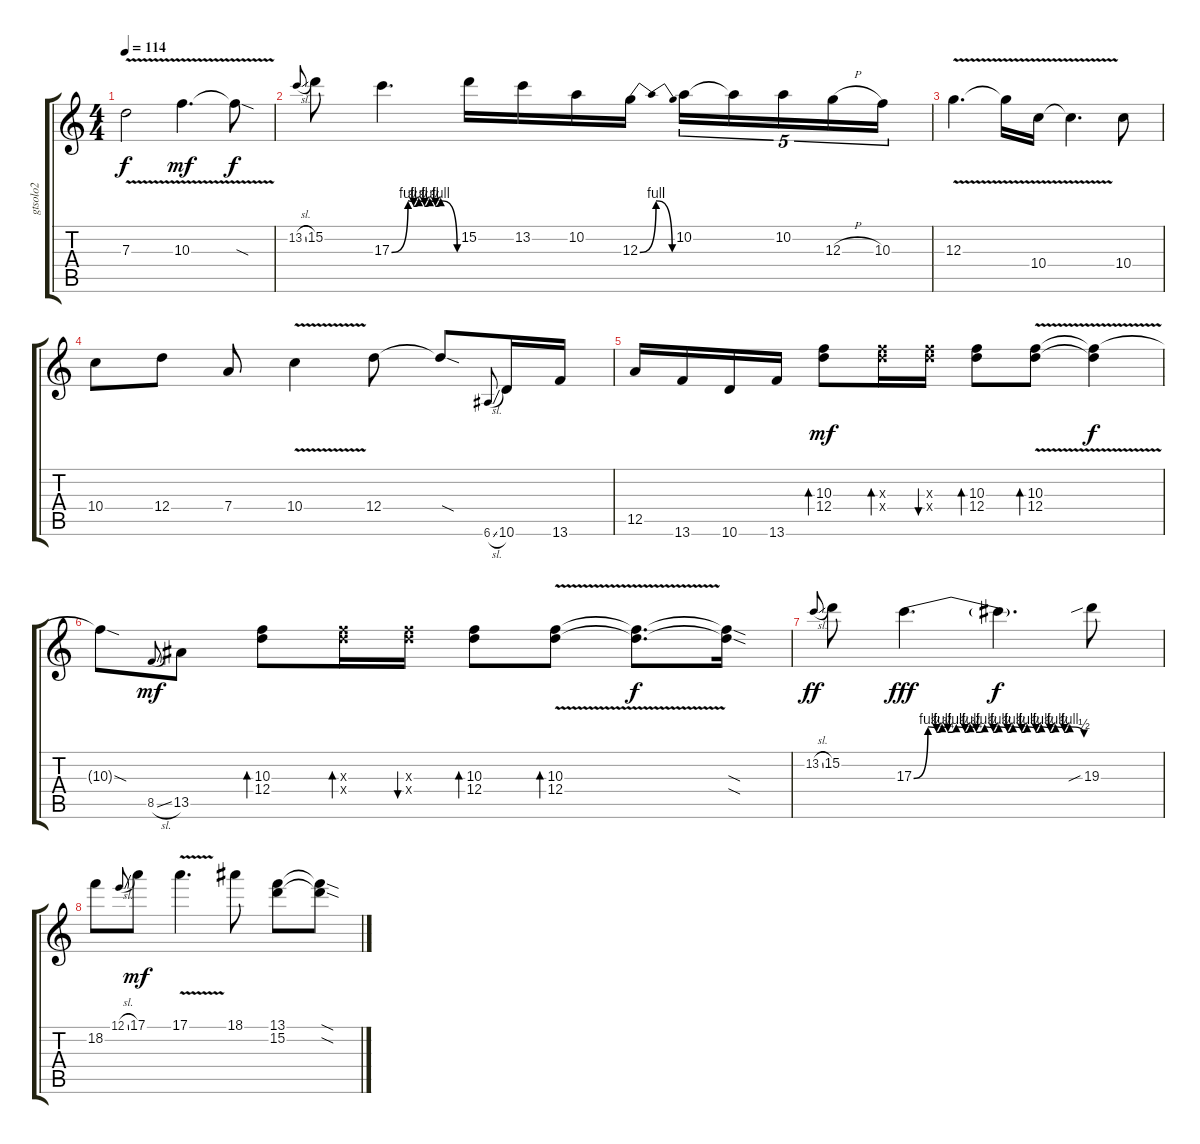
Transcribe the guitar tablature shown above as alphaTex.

\track ("gtsolo2" "gtsolo2") {instrument overdrivenguitar}
\staff {score tabs}
\tuning (E4 B3 G3 D3 A2 E2) {hide}
\ts (4 4)
\tempo 114
\clef g2
\ks c
7.3{v}.2{dy f} 10.3{v}.4{d dy mf} 10.3{sod t}.8{dy f} |
13.2{sl}.8{gr onbeat} 15.2.8 17.3{be (custom 0 0 15 4 20 3 25 4 30 3 35 4 40 3 45 4 60 0)}.4{d} 15.2.16 13.2.16 10.2.16 12.3{be (bendrelease 0 0 30 4 30 4 60 0)}.16 10.2.16{tu (5 4)} 10.2{t}.16{tu (5 4)} 10.2.16{tu (5 4)} 12.3{h}.16{tu (5 4)} 10.3.16{tu (5 4)} |
12.3{v}.4{d} 12.3{t}.16 10.4{v}.16 10.4{t}.4{d} 10.4.8 |
10.4.8 12.4.8 7.4.8 10.4{v}.4 12.4.8 12.4{sod t}.8 6.6{sl}.8{gr onbeat} 10.6.16 13.6.16 |
12.5.16 13.6.16 10.6.16 13.6.16 (10.3 12.4).8{bd 120 dy mf} (10.3{x} 12.4{x}).16{bd 120} (10.3{x} 12.4{x}).16{bu 120} (10.3 12.4).8{bd 120} (10.3 12.4{v}).8{bd 120} (10.3{t} 12.4{t}).4{dy f} |
10.3{sod t}.8 8.5{sl}.8{gr onbeat dy mf} 13.5.8 (10.3 12.4).8{bd 120} (10.3{x} 12.4{x}).16{bd 120} (10.3{x} 12.4{x}).16{bu 120} (10.3 12.4).8{bd 120} (10.3 12.4{v}).8{bd 120} (10.3{t} 12.4{t}).8{d dy f} (10.3{sod t} 12.4{sod t}).16 |
13.2{sl}.8{gr onbeat dy ff} 15.2.8 17.3{be (custom 0 0 5 4 8 3 10 4 12 3 15 4 18 3 20 4 22 3 25 4 28 3 30 4 33 3 35 4 38 3 40 4 43 3 45 4 48 3 50 4 53 3 55 4 60 2)}.4{d dy fff} 17.3{t}.4{d dy f} 19.3{sib}.8 |
18.2.8 12.1{sl}.8{gr onbeat} 17.1.8{dy mf} 17.1{v}.4{d} 18.1.8 (13.1 15.2).8 (13.1{sod t} 15.2{sod t}).8
